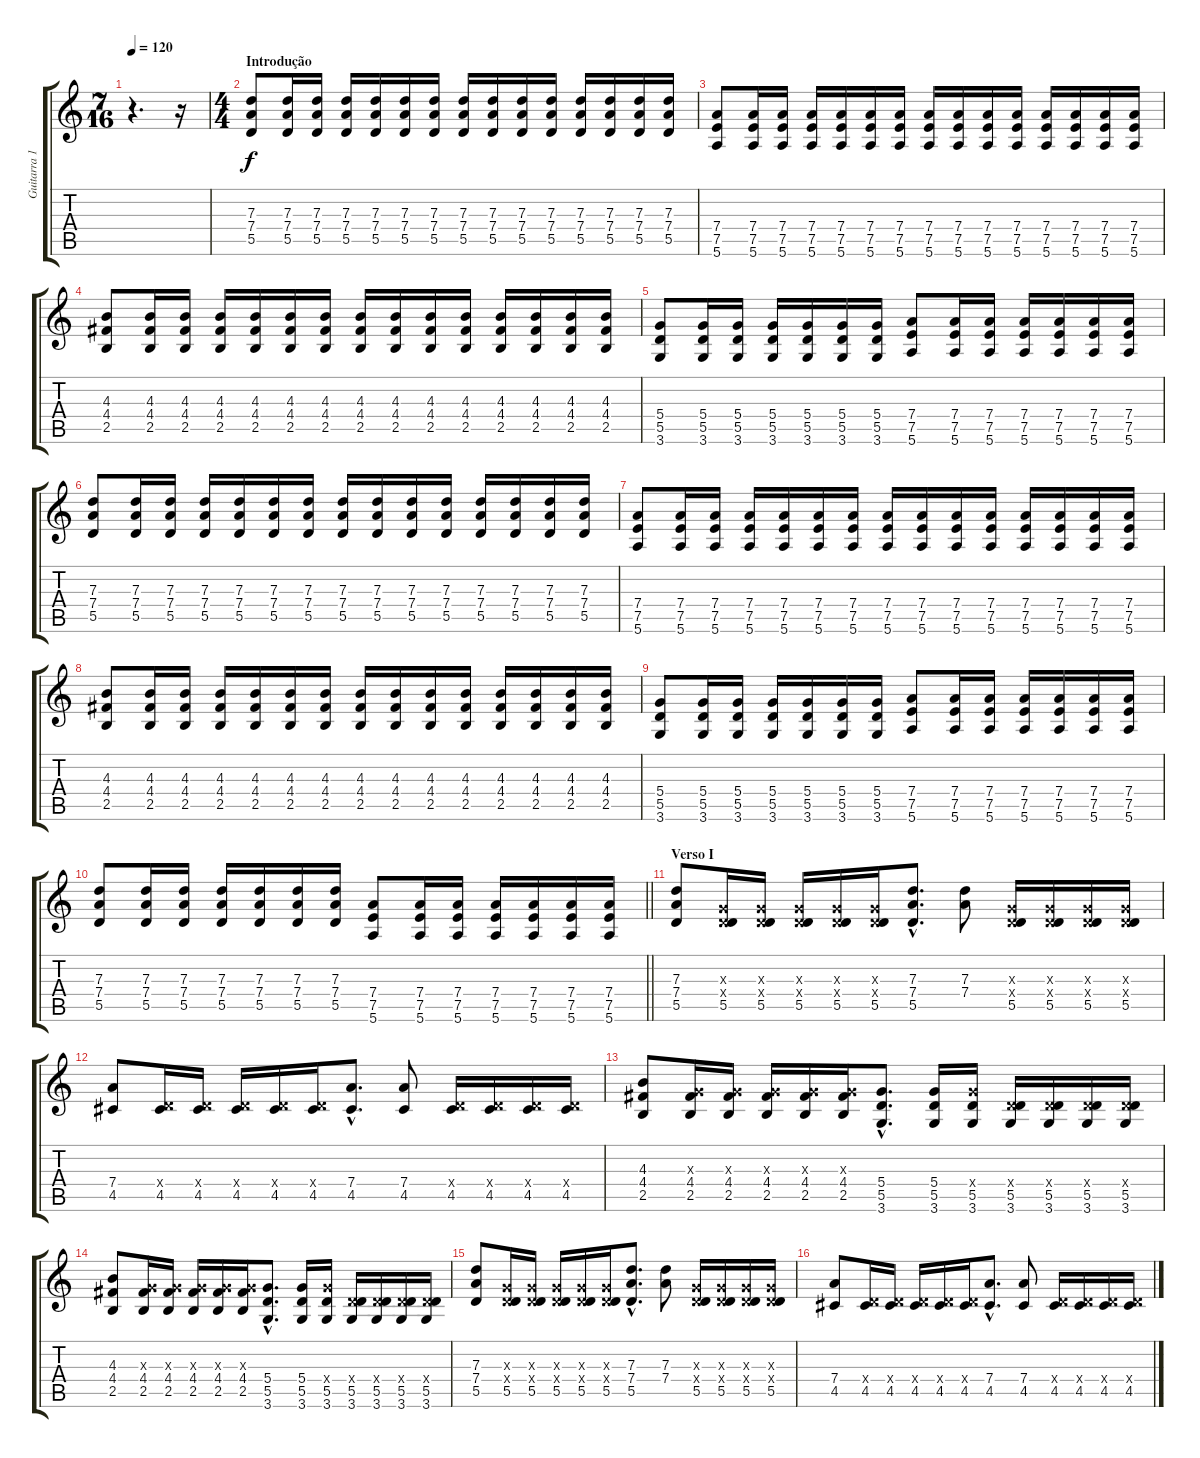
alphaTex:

\track ("Guitarra 1 - Mathias" "Guitarra 1") {instrument distortionguitar}
\staff {score tabs}
\tuning (E4 B3 G3 D3 A2 E2) {hide}
\ts (7 16)
\tempo 120
\clef g2
\ks c
r.4{d dy f instrument distortionguitar} r.16 |
\ts (4 4)
\section ("" "Introdução")
(7.3 7.4 5.5).8 (7.3 7.4 5.5).16 (7.3 7.4 5.5).16 (7.3 7.4 5.5).16 (7.3 7.4 5.5).16 (7.3 7.4 5.5).16 (7.3 7.4 5.5).16 (7.3 7.4 5.5).16 (7.3 7.4 5.5).16 (7.3 7.4 5.5).16 (7.3 7.4 5.5).16 (7.3 7.4 5.5).16 (7.3 7.4 5.5).16 (7.3 7.4 5.5).16 (7.3 7.4 5.5).16 |
(7.4 7.5 5.6).8 (7.4 7.5 5.6).16 (7.4 7.5 5.6).16 (7.4 7.5 5.6).16 (7.4 7.5 5.6).16 (7.4 7.5 5.6).16 (7.4 7.5 5.6).16 (7.4 7.5 5.6).16 (7.4 7.5 5.6).16 (7.4 7.5 5.6).16 (7.4 7.5 5.6).16 (7.4 7.5 5.6).16 (7.4 7.5 5.6).16 (7.4 7.5 5.6).16 (7.4 7.5 5.6).16 |
(4.3 4.4 2.5).8 (4.3 4.4 2.5).16 (4.3 4.4 2.5).16 (4.3 4.4 2.5).16 (4.3 4.4 2.5).16 (4.3 4.4 2.5).16 (4.3 4.4 2.5).16 (4.3 4.4 2.5).16 (4.3 4.4 2.5).16 (4.3 4.4 2.5).16 (4.3 4.4 2.5).16 (4.3 4.4 2.5).16 (4.3 4.4 2.5).16 (4.3 4.4 2.5).16 (4.3 4.4 2.5).16 |
(5.4 5.5 3.6).8 (5.4 5.5 3.6).16 (5.4 5.5 3.6).16 (5.4 5.5 3.6).16 (5.4 5.5 3.6).16 (5.4 5.5 3.6).16 (5.4 5.5 3.6).16 (7.4 7.5 5.6).8 (7.4 7.5 5.6).16 (7.4 7.5 5.6).16 (7.4 7.5 5.6).16 (7.4 7.5 5.6).16 (7.4 7.5 5.6).16 (7.4 7.5 5.6).16 |
(7.3 7.4 5.5).8 (7.3 7.4 5.5).16 (7.3 7.4 5.5).16 (7.3 7.4 5.5).16 (7.3 7.4 5.5).16 (7.3 7.4 5.5).16 (7.3 7.4 5.5).16 (7.3 7.4 5.5).16 (7.3 7.4 5.5).16 (7.3 7.4 5.5).16 (7.3 7.4 5.5).16 (7.3 7.4 5.5).16 (7.3 7.4 5.5).16 (7.3 7.4 5.5).16 (7.3 7.4 5.5).16 |
(7.4 7.5 5.6).8 (7.4 7.5 5.6).16 (7.4 7.5 5.6).16 (7.4 7.5 5.6).16 (7.4 7.5 5.6).16 (7.4 7.5 5.6).16 (7.4 7.5 5.6).16 (7.4 7.5 5.6).16 (7.4 7.5 5.6).16 (7.4 7.5 5.6).16 (7.4 7.5 5.6).16 (7.4 7.5 5.6).16 (7.4 7.5 5.6).16 (7.4 7.5 5.6).16 (7.4 7.5 5.6).16 |
(4.3 4.4 2.5).8 (4.3 4.4 2.5).16 (4.3 4.4 2.5).16 (4.3 4.4 2.5).16 (4.3 4.4 2.5).16 (4.3 4.4 2.5).16 (4.3 4.4 2.5).16 (4.3 4.4 2.5).16 (4.3 4.4 2.5).16 (4.3 4.4 2.5).16 (4.3 4.4 2.5).16 (4.3 4.4 2.5).16 (4.3 4.4 2.5).16 (4.3 4.4 2.5).16 (4.3 4.4 2.5).16 |
(5.4 5.5 3.6).8 (5.4 5.5 3.6).16 (5.4 5.5 3.6).16 (5.4 5.5 3.6).16 (5.4 5.5 3.6).16 (5.4 5.5 3.6).16 (5.4 5.5 3.6).16 (7.4 7.5 5.6).8 (7.4 7.5 5.6).16 (7.4 7.5 5.6).16 (7.4 7.5 5.6).16 (7.4 7.5 5.6).16 (7.4 7.5 5.6).16 (7.4 7.5 5.6).16 |
\barLineRight lightlight
(7.3 7.4 5.5).8 (7.3 7.4 5.5).16 (7.3 7.4 5.5).16 (7.3 7.4 5.5).16 (7.3 7.4 5.5).16 (7.3 7.4 5.5).16 (7.3 7.4 5.5).16 (7.4 7.5 5.6).8 (7.4 7.5 5.6).16 (7.4 7.5 5.6).16 (7.4 7.5 5.6).16 (7.4 7.5 5.6).16 (7.4 7.5 5.6).16 (7.4 7.5 5.6).16 |
\section ("" "Verso I")
(7.3 7.4 5.5).8 (0.3{x} 0.4{x} 5.5).16 (0.3{x} 0.4{x} 5.5).16 (0.3{x} 0.4{x} 5.5).16 (0.3{x} 0.4{x} 5.5).16 (0.3{x} 0.4{x} 5.5).16 (7.3{hac} 7.4{hac} 5.5{hac}).8{d} (7.3 7.4).8 (0.3{x} 0.4{x} 5.5).16 (0.3{x} 0.4{x} 5.5).16 (0.3{x} 0.4{x} 5.5).16 (0.3{x} 0.4{x} 5.5).16 |
(7.4 4.5).8 (0.4{x} 4.5).16 (0.4{x} 4.5).16 (0.4{x} 4.5).16 (0.4{x} 4.5).16 (0.4{x} 4.5).16 (7.4{hac} 4.5{hac}).8{d} (7.4 4.5).8 (0.4{x} 4.5).16 (0.4{x} 4.5).16 (0.4{x} 4.5).16 (0.4{x} 4.5).16 |
(4.3 4.4 2.5).8 (0.3{x} 4.4 2.5).16 (0.3{x} 4.4 2.5).16 (0.3{x} 4.4 2.5).16 (0.3{x} 4.4 2.5).16 (0.3{x} 4.4 2.5).16 (5.4{hac} 5.5{hac} 3.6{hac}).8{d} (5.4 5.5 3.6).16 (5.4{x} 5.5 3.6).16 (0.4{x} 5.5 3.6).16 (0.4{x} 5.5 3.6).16 (0.4{x} 5.5 3.6).16 (0.4{x} 5.5 3.6).16 |
(4.3 4.4 2.5).8 (0.3{x} 4.4 2.5).16 (0.3{x} 4.4 2.5).16 (0.3{x} 4.4 2.5).16 (0.3{x} 4.4 2.5).16 (0.3{x} 4.4 2.5).16 (5.4{hac} 5.5{hac} 3.6{hac}).8{d} (5.4 5.5 3.6).16 (5.4{x} 5.5 3.6).16 (0.4{x} 5.5 3.6).16 (0.4{x} 5.5 3.6).16 (0.4{x} 5.5 3.6).16 (0.4{x} 5.5 3.6).16 |
(7.3 7.4 5.5).8 (0.3{x} 0.4{x} 5.5).16 (0.3{x} 0.4{x} 5.5).16 (0.3{x} 0.4{x} 5.5).16 (0.3{x} 0.4{x} 5.5).16 (0.3{x} 0.4{x} 5.5).16 (7.3{hac} 7.4{hac} 5.5{hac}).8{d} (7.3 7.4).8 (0.3{x} 0.4{x} 5.5).16 (0.3{x} 0.4{x} 5.5).16 (0.3{x} 0.4{x} 5.5).16 (0.3{x} 0.4{x} 5.5).16 |
(7.4 4.5).8 (0.4{x} 4.5).16 (0.4{x} 4.5).16 (0.4{x} 4.5).16 (0.4{x} 4.5).16 (0.4{x} 4.5).16 (7.4{hac} 4.5{hac}).8{d} (7.4 4.5).8 (0.4{x} 4.5).16 (0.4{x} 4.5).16 (0.4{x} 4.5).16 (0.4{x} 4.5).16
